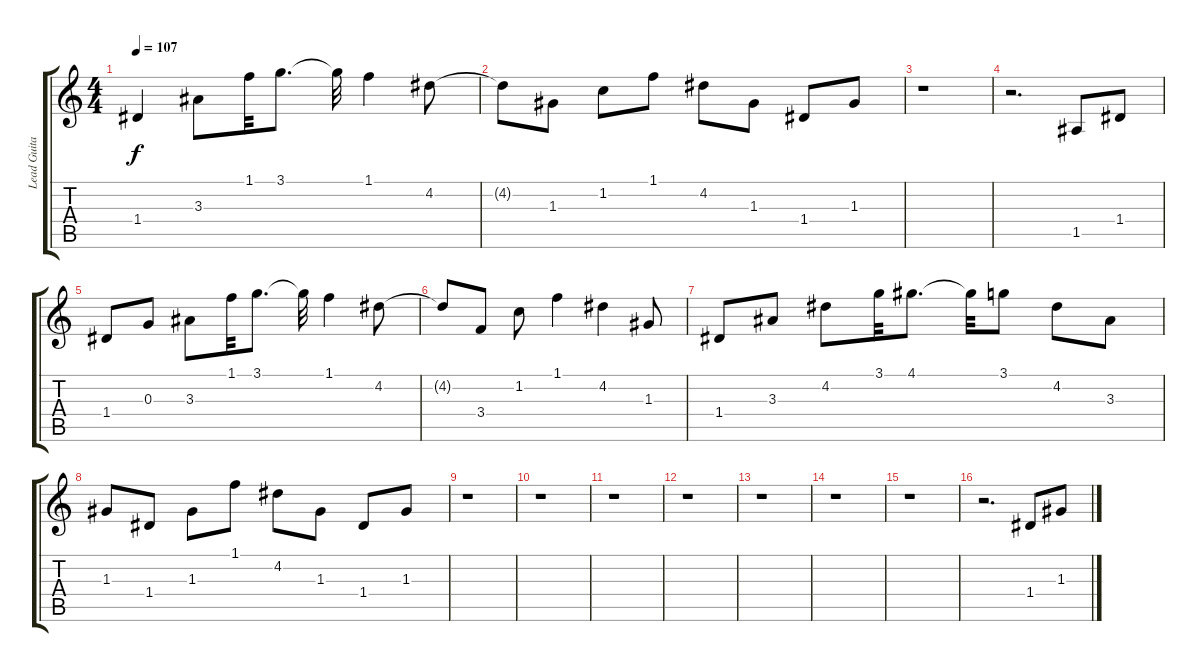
\track ("Lead Guitar" "Lead Guita") {instrument distortionguitar}
\staff {score tabs}
\tuning (E4 B3 G3 D3 A2 E2) {hide}
\ts (4 4)
\tempo 107
\clef g2
\ks c
1.4.4{dy f} 3.3.8{volume 8} 1.1.32 3.1.8{d} 3.1{t}.32 1.1.4 4.2.8 |
4.2{t}.8 1.3.8 1.2.8 1.1.8 4.2.8 1.3.8 1.4.8{volume 10} 1.3.8 |
r.1 |
r.2{d} 1.5.8 1.4.8 |
1.4.8 0.3.8{volume 8} 3.3.8 1.1.32 3.1.8{d} 3.1{t}.32 1.1.4 4.2.8 |
4.2{t}.8 3.4.8 1.2.8 1.1.4 4.2.4 1.3.8 |
1.4.8 3.3.8 4.2.8 3.1.32 4.1.8{d} 4.1{t}.32 3.1.8 4.2.8 3.3.8 |
1.3.8 1.4.8 1.3.8 1.1.8 4.2.8 1.3.8 1.4.8{volume 10} 1.3.8 |
r.1 |
r.1 |
r.1 |
r.1 |
r.1 |
r.1 |
r.1 |
r.2{d} 1.4.8 1.3.8
